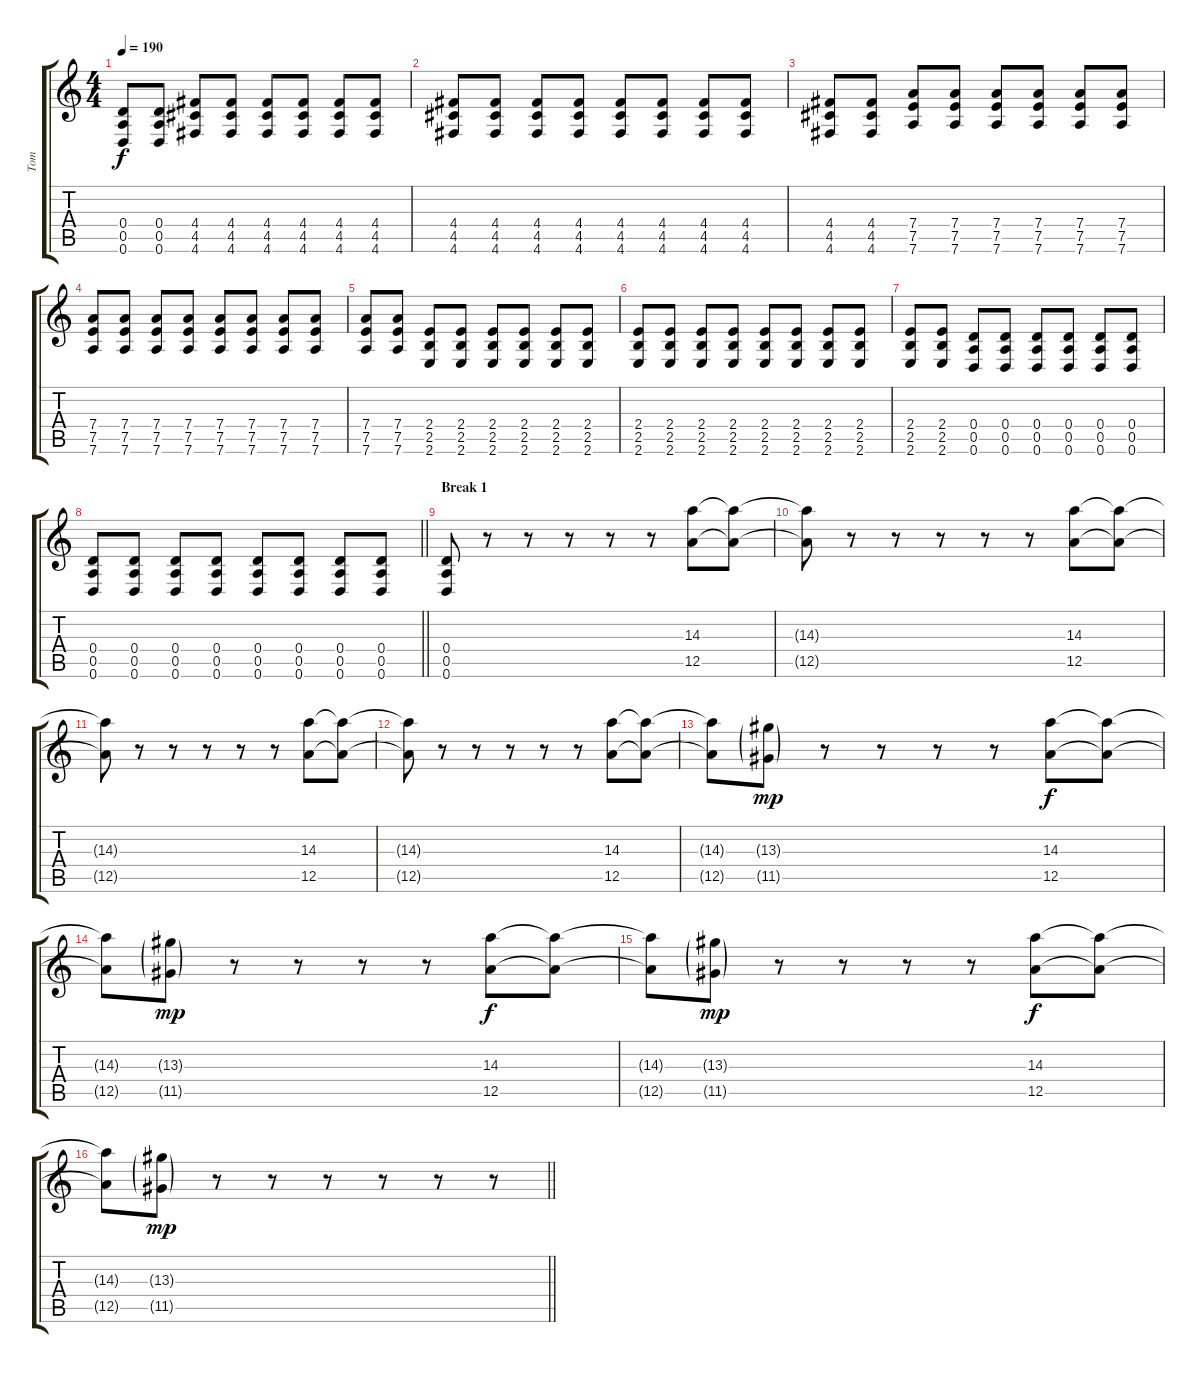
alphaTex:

\track ("Tom" "Tom") {instrument distortionguitar}
\staff {score tabs}
\tuning (E4 B3 G3 D3 A2 D2) {hide}
\ts (4 4)
\tempo 190
\clef g2
\ks c
(0.4 0.5 0.6).8{dy f} (0.4 0.5 0.6).8 (4.4 4.5 4.6).8 (4.4 4.5 4.6).8 (4.4 4.5 4.6).8 (4.4 4.5 4.6).8 (4.4 4.5 4.6).8 (4.4 4.5 4.6).8 |
(4.4 4.5 4.6).8 (4.4 4.5 4.6).8 (4.4 4.5 4.6).8 (4.4 4.5 4.6).8 (4.4 4.5 4.6).8 (4.4 4.5 4.6).8 (4.4 4.5 4.6).8 (4.4 4.5 4.6).8 |
(4.4 4.5 4.6).8 (4.4 4.5 4.6).8 (7.4 7.5 7.6).8 (7.4 7.5 7.6).8 (7.4 7.5 7.6).8 (7.4 7.5 7.6).8 (7.4 7.5 7.6).8 (7.4 7.5 7.6).8 |
(7.4 7.5 7.6).8 (7.4 7.5 7.6).8 (7.4 7.5 7.6).8 (7.4 7.5 7.6).8 (7.4 7.5 7.6).8 (7.4 7.5 7.6).8 (7.4 7.5 7.6).8 (7.4 7.5 7.6).8 |
(7.4 7.5 7.6).8 (7.4 7.5 7.6).8 (2.4 2.5 2.6).8 (2.4 2.5 2.6).8 (2.4 2.5 2.6).8 (2.4 2.5 2.6).8 (2.4 2.5 2.6).8 (2.4 2.5 2.6).8 |
(2.4 2.5 2.6).8 (2.4 2.5 2.6).8 (2.4 2.5 2.6).8 (2.4 2.5 2.6).8 (2.4 2.5 2.6).8 (2.4 2.5 2.6).8 (2.4 2.5 2.6).8 (2.4 2.5 2.6).8 |
(2.4 2.5 2.6).8 (2.4 2.5 2.6).8 (0.4 0.5 0.6).8 (0.4 0.5 0.6).8 (0.4 0.5 0.6).8 (0.4 0.5 0.6).8 (0.4 0.5 0.6).8 (0.4 0.5 0.6).8 |
\barLineRight lightlight
(0.4 0.5 0.6).8 (0.4 0.5 0.6).8 (0.4 0.5 0.6).8 (0.4 0.5 0.6).8 (0.4 0.5 0.6).8 (0.4 0.5 0.6).8 (0.4 0.5 0.6).8 (0.4 0.5 0.6).8 |
\section ("" "Break 1")
(0.4 0.5 0.6).8 r.8 r.8 r.8 r.8 r.8 (14.3 12.5).8 (14.3{t} 12.5{t}).8 |
(14.3{t} 12.5{t}).8 r.8 r.8 r.8 r.8 r.8 (14.3 12.5).8 (14.3{t} 12.5{t}).8 |
(14.3{t} 12.5{t}).8 r.8 r.8 r.8 r.8 r.8 (14.3 12.5).8 (14.3{t} 12.5{t}).8 |
(14.3{t} 12.5{t}).8 r.8 r.8 r.8 r.8 r.8 (14.3 12.5).8 (14.3{t} 12.5{t}).8 |
(14.3{t} 12.5{t}).8 (13.3{g} 11.5{g}).8{dy mp} r.8 r.8 r.8 r.8 (14.3 12.5).8{dy f} (14.3{t} 12.5{t}).8 |
(14.3{t} 12.5{t}).8 (13.3{g} 11.5{g}).8{dy mp} r.8 r.8 r.8 r.8 (14.3 12.5).8{dy f} (14.3{t} 12.5{t}).8 |
(14.3{t} 12.5{t}).8 (13.3{g} 11.5{g}).8{dy mp} r.8 r.8 r.8 r.8 (14.3 12.5).8{dy f} (14.3{t} 12.5{t}).8 |
\barLineRight lightlight
(14.3{t} 12.5{t}).8 (13.3{g} 11.5{g}).8{dy mp} r.8 r.8 r.8 r.8 r.8 r.8
